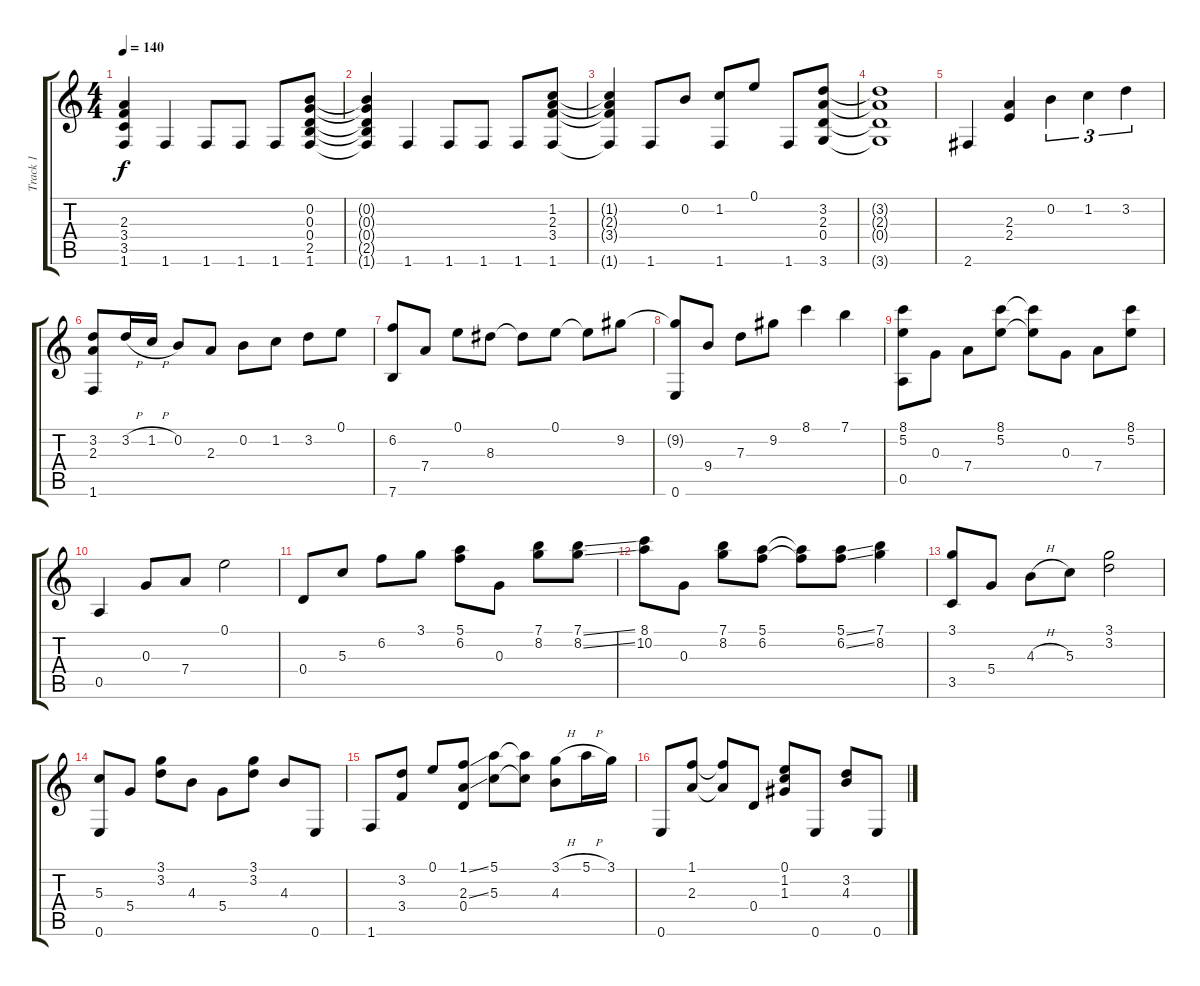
\track ("Track 1" "Track 1") {instrument acousticguitarsteel}
\staff {score tabs}
\tuning (E4 B3 G3 D3 A2 E2) {hide}
\ts (4 4)
\tempo 140
\clef g2
\ks c
(2.3 3.4 3.5 1.6).4{dy f} 1.6.4 1.6.8 1.6.8 1.6.8 (0.2 0.3 0.4 2.5 1.6).8 |
(0.2{t} 0.3{t} 0.4{t} 2.5{t} 1.6{t}).4 1.6.4 1.6.8 1.6.8 1.6.8 (1.2 2.3 3.4 1.6).8 |
(1.2{t} 2.3{t} 3.4{t} 1.6{t}).4 1.6.8 0.2.8 (1.2 1.6).8 0.1.8 1.6.8 (3.2 2.3 0.4 3.6).8 |
(3.2{t} 2.3{t} 0.4{t} 3.6{t}).1 |
2.6.4 (2.3 2.4).4 0.2.4{tu (3 2)} 1.2.4{tu (3 2)} 3.2.4{tu (3 2)} |
(3.2 2.3 1.6).8 3.2{h}.16 1.2{h}.16 0.2.8 2.3.8 0.2.8 1.2.8 3.2.8 0.1.8 |
(6.2 7.6).8 7.4.8 0.1.8 8.3.8 8.3{t}.8 0.1.8 0.1{t}.8 9.2.8 |
(9.2{t} 0.6).8 9.4.8 7.3.8 9.2.8 8.1.4 7.1.4 |
(8.1 5.2 0.5).8 0.3.8 7.4.8 (8.1 5.2).8 (8.1{t} 5.2{t}).8 0.3.8 7.4.8 (8.1 5.2).8 |
0.5.4 0.3.8 7.4.8 0.1.2 |
0.4.8 5.3.8 6.2.8 3.1.8 (5.1 6.2).8 0.3.8 (7.1 8.2).8 (7.1{ss} 8.2{ss}).8 |
(8.1 10.2).8 0.3.8 (7.1 8.2).8 (5.1 6.2).8 (5.1{t} 6.2{t}).8 (5.1{ss} 6.2{ss}).8 (7.1 8.2).4 |
(3.1 3.5).8 5.4.8 4.3{h}.8 5.3.8 (3.1 3.2).2 |
(5.3 0.6).8 5.4.8 (3.1 3.2).8 4.3.8 5.4.8 (3.1 3.2).8 4.3.8 0.6.8 |
1.6.8 (3.2 3.4).8 0.1.8 (1.1{ss} 2.3{ss} 0.4).8 (5.1 5.3).8 (5.1{t} 5.3{t}).8 (3.1{h} 4.3).8 5.1{h}.16 3.1.16 |
0.6.8 (1.1 2.3).8 (1.1{t} 2.3{t}).8 0.4.8 (0.1 1.2 1.3).8 0.6.8 (3.2 4.3).8 0.6.8
